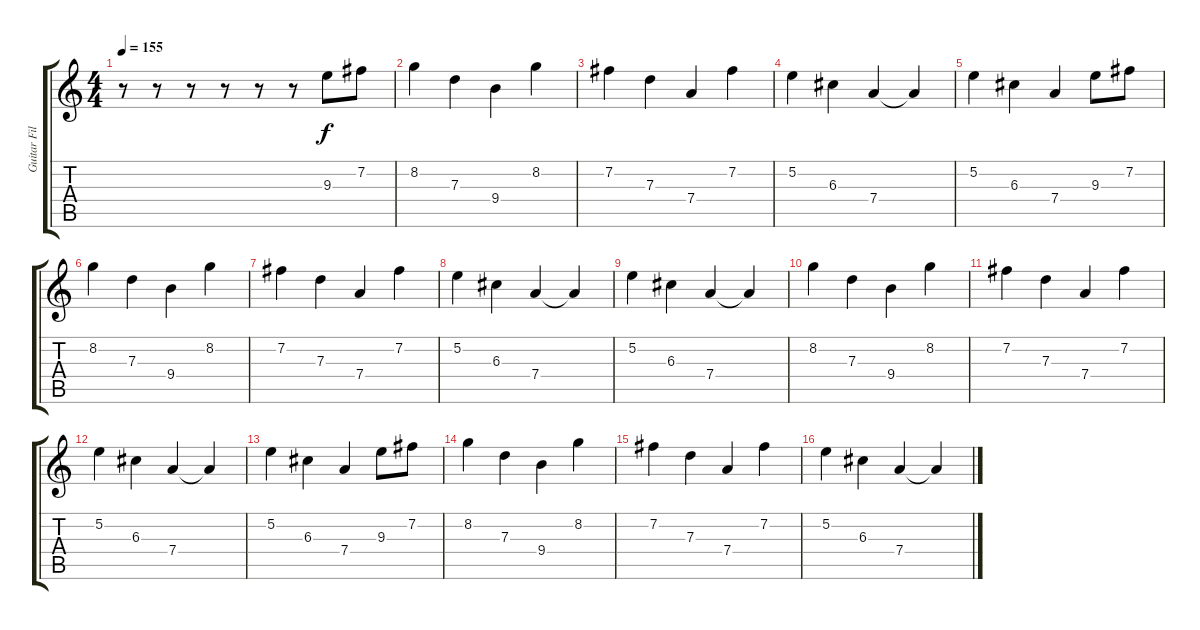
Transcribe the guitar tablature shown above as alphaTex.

\track ("Guitar Fills" "Guitar Fil") {instrument overdrivenguitar}
\staff {score tabs}
\tuning (E4 B3 G3 D3 A2 E2) {hide}
\ts (4 4)
\tempo 155
\clef g2
\ks c
r.8{dy f} r.8 r.8 r.8 r.8 r.8 9.3.8 7.2.8 |
8.2.4 7.3.4 9.4.4 8.2.4 |
7.2.4 7.3.4 7.4.4 7.2.4 |
5.2.4 6.3.4 7.4.4 7.4{t}.4 |
5.2.4 6.3.4 7.4.4 9.3.8 7.2.8 |
8.2.4 7.3.4 9.4.4 8.2.4 |
7.2.4 7.3.4 7.4.4 7.2.4 |
5.2.4 6.3.4 7.4.4 7.4{t}.4 |
5.2.4 6.3.4 7.4.4 7.4{t}.4 |
8.2.4 7.3.4 9.4.4 8.2.4 |
7.2.4 7.3.4 7.4.4 7.2.4 |
5.2.4 6.3.4 7.4.4 7.4{t}.4 |
5.2.4 6.3.4 7.4.4 9.3.8 7.2.8 |
8.2.4 7.3.4 9.4.4 8.2.4 |
7.2.4 7.3.4 7.4.4 7.2.4 |
5.2.4 6.3.4 7.4.4 7.4{t}.4
